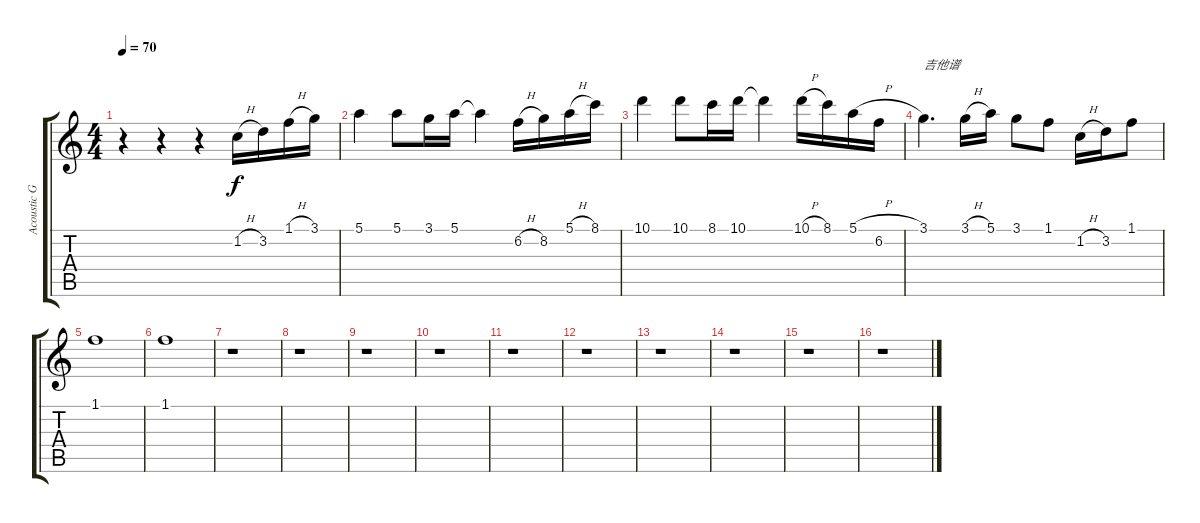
\track ("Acoustic Guitar (steel)" "Acoustic G") {instrument acousticguitarsteel}
\staff {score tabs}
\tuning (E4 B3 G3 D3 A2 E2) {hide}
\ts (4 4)
\tempo 70
\clef g2
\ks c
r.4{dy f instrument acousticguitarsteel} r.4 r.4 1.2{h}.16 3.2.16 1.1{h}.16 3.1.16 |
5.1.4 5.1.8 3.1.16 5.1.16 5.1{t}.4 6.2{h}.16 8.2.16 5.1{h}.16 8.1.16 |
10.1.4 10.1.8 8.1.16 10.1.16 10.1{t}.4 10.1{h}.16 8.1.16 5.1{h}.16 6.2.16 |
3.1.4{d txt "吉他谱"} 3.1{h}.16 5.1.16 3.1.8 1.1.8 1.2{h}.16 3.2.16 1.1.8 |
1.1.1 |
1.1.1 |
r.1 |
r.1 |
r.1 |
r.1 |
r.1 |
r.1 |
r.1 |
r.1 |
r.1 |
r.1
